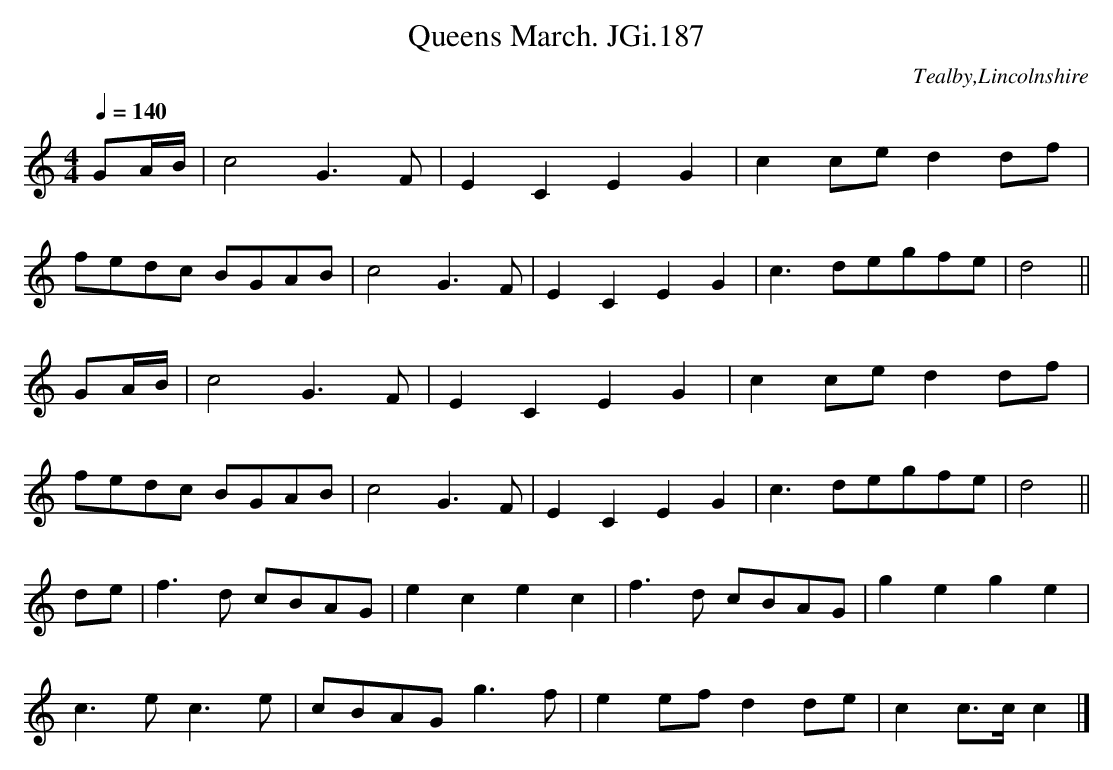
X:1
T:Queens March. JGi.187
L:1/8
M:4/4
O:Tealby,Lincolnshire
Q:1/4=140
K:C
GA/B/|c4G3F|E2C2E2G2|c2ced2df|
fedc BGAB|c4G3F|E2C2E2G2|c3 degfe|d4||
GA/B/|c4G3F|E2C2E2G2|c2ced2df|
fedc BGAB|c4G3F|E2C2E2G2|c3 degfe|d4||
de|f3d cBAG|e2c2e2c2|f3d cBAG|g2e2g2e2|
c3ec3e|cBAGg3f|e2efd2de|c2c>cc2|]
